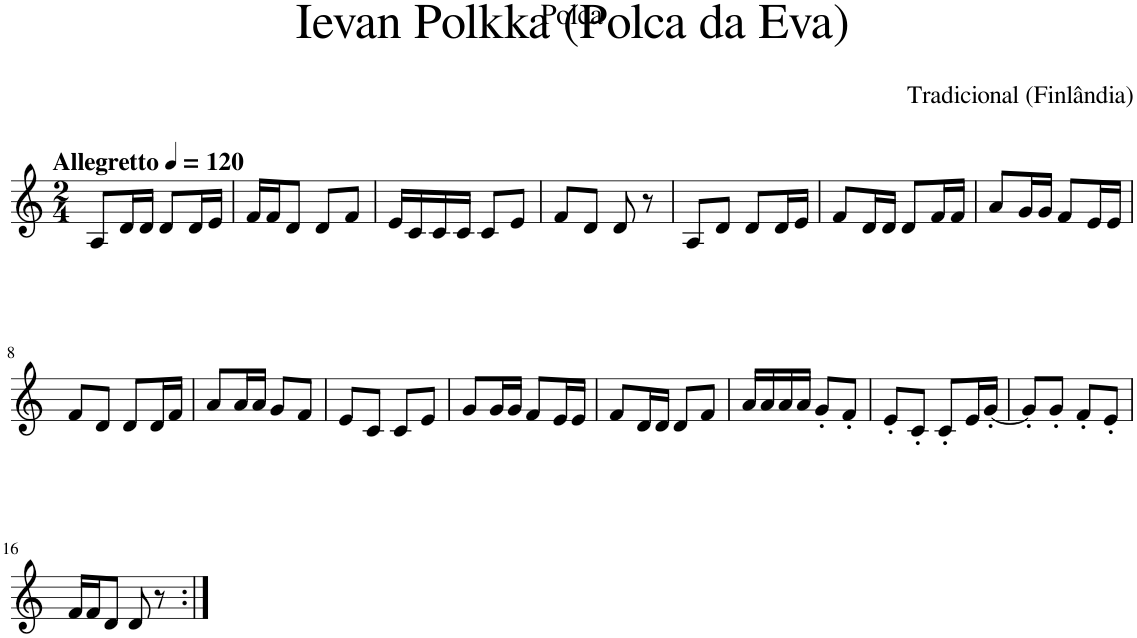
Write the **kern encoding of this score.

**kern
*part1
*staff1
*I"Piano
*I'Pno
*clefG2
*k[]
*M2/4
*MM120
=1
!LO:TX:a:B:t=Allegretto
8A/L
16d/L
16d/JJ
8d/L
16d/L
16e/JJ
=2
16f/LL
16f/J
8d/J
8d/L
8f/J
=3
16e/LL
16c/
16c/
16c/JJ
8c/L
8e/J
=4
8f/L
8d/J
8d/
8r
=5
8A/L
8d/J
8d/L
16d/L
16e/JJ
=6
8f/L
16d/L
16d/JJ
8d/L
16f/L
16f/JJ
=7
8a/L
16g/L
16g/JJ
8f/L
16e/L
16e/JJ
!!LO:LB:g=z
=8
8f/L
8d/J
8d/L
16d/L
16f/JJ
=9
8a/L
16a/L
16a/JJ
8g/L
8f/J
=10
8e/L
8c/J
8c/L
8e/J
=11
8g/L
16g/L
16g/JJ
8f/L
16e/L
16e/JJ
=12
8f/L
16d/L
16d/JJ
8d/L
8f/J
=13
16a/LL
16a/
16a/
16a/JJ
8g'/L
8f'/J
=14
8e'/L
8c'/J
8c'/L
16e/L
[16g'/JJ
=15
8g'/L]
8g'/J
8f'/L
8e'/J
!!LO:LB:g=z
=16
16f/LL
16f/J
8d/J
8d/
8r
=:|!
*-
